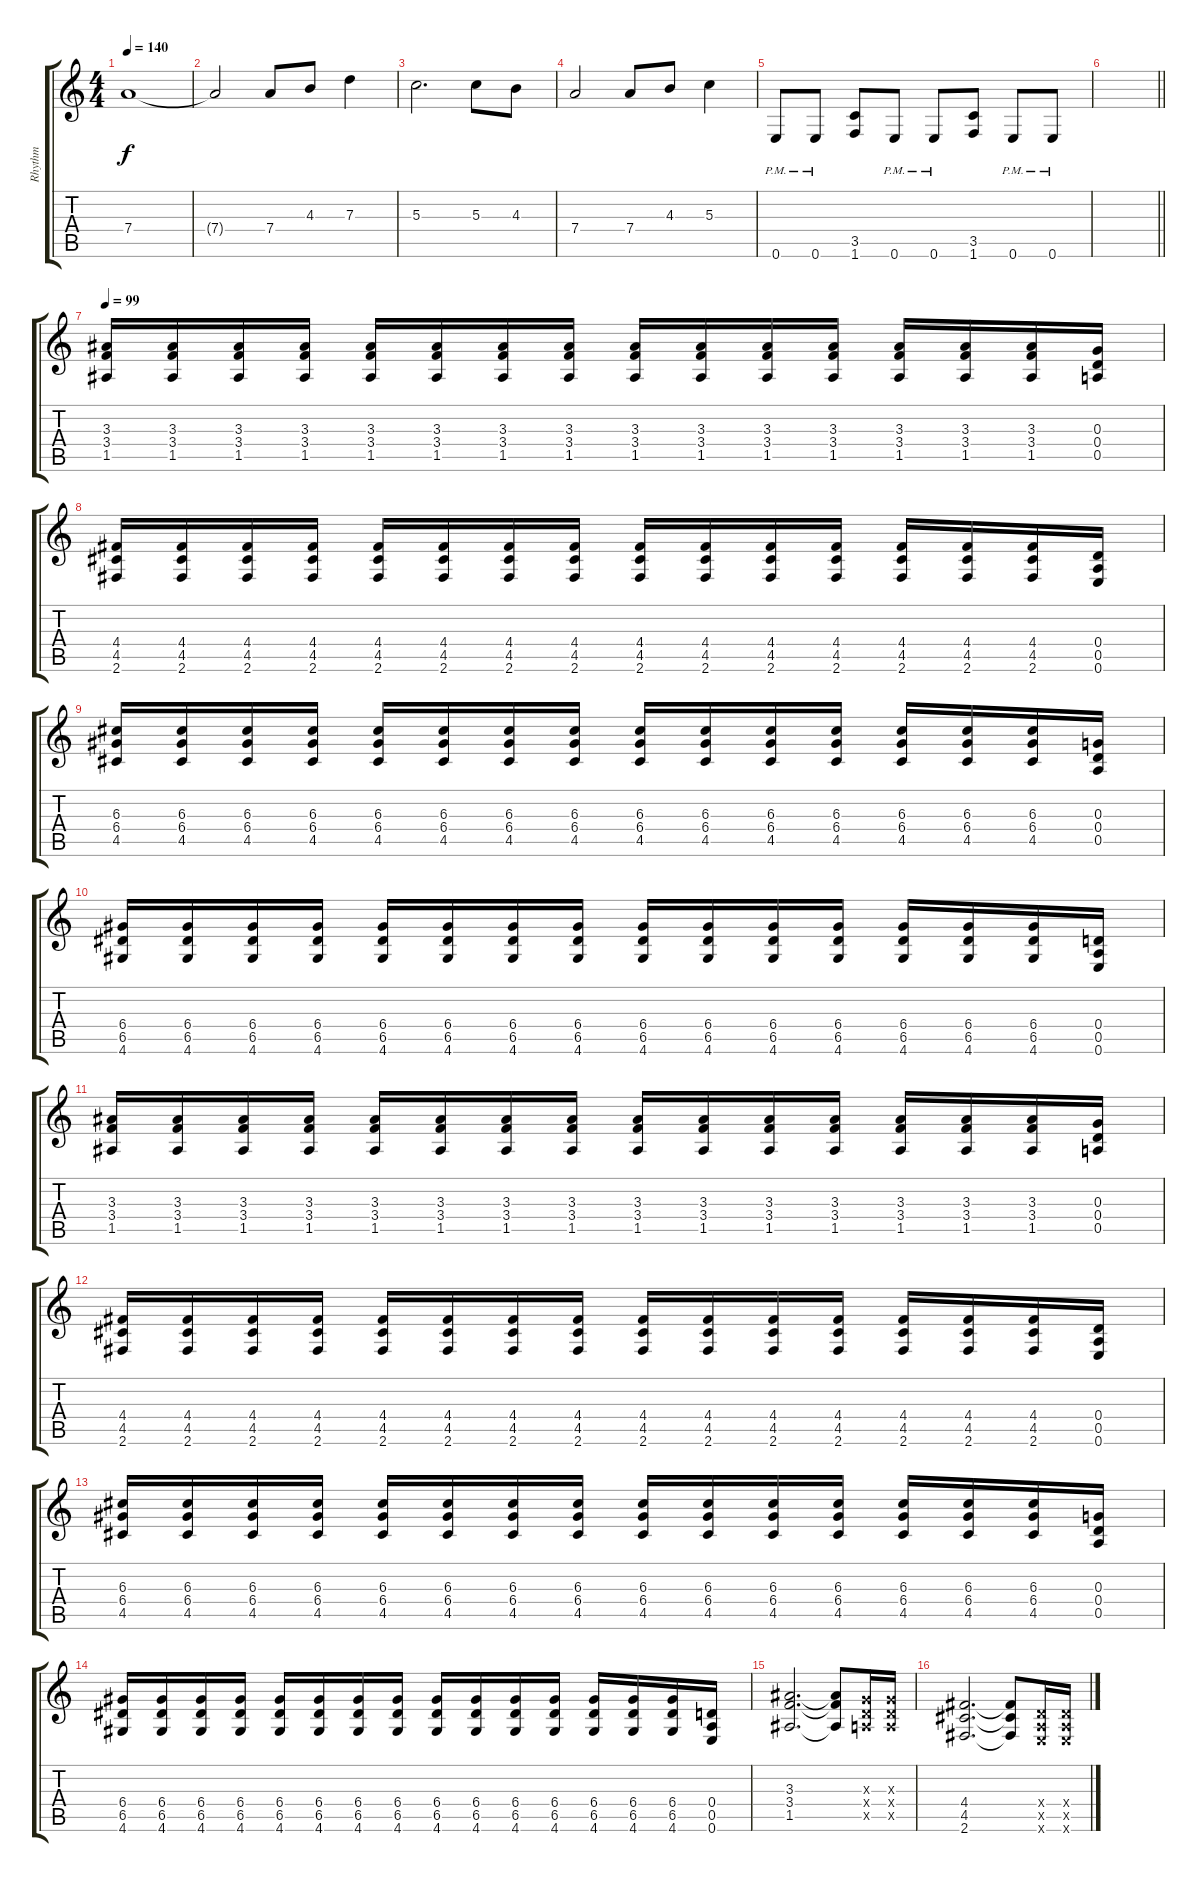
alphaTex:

\track ("Rhythm" "Rhythm") {instrument distortionguitar}
\staff {score tabs}
\tuning (E4 B3 G3 D3 A2 E2) {hide}
\ts (4 4)
\tempo 140
\clef g2
\ks c
7.4.1{dy f} |
7.4{t}.2 7.4.8 4.3.8 7.3.4 |
5.3.2{d} 5.3.8 4.3.8 |
7.4.2 7.4.8 4.3.8 5.3.4 |
0.6{pm}.8 0.6{pm}.8 (3.5 1.6).8 0.6{pm}.8 0.6{pm}.8 (3.5 1.6).8 0.6{pm}.8 0.6{pm}.8 |
\barLineRight lightlight
|
\tempo 99
(3.3 3.4 1.5).16 (3.3 3.4 1.5).16 (3.3 3.4 1.5).16 (3.3 3.4 1.5).16 (3.3 3.4 1.5).16 (3.3 3.4 1.5).16 (3.3 3.4 1.5).16 (3.3 3.4 1.5).16 (3.3 3.4 1.5).16 (3.3 3.4 1.5).16 (3.3 3.4 1.5).16 (3.3 3.4 1.5).16 (3.3 3.4 1.5).16 (3.3 3.4 1.5).16 (3.3 3.4 1.5).16 (0.3 0.4 0.5).16 |
(4.4 4.5 2.6).16 (4.4 4.5 2.6).16 (4.4 4.5 2.6).16 (4.4 4.5 2.6).16 (4.4 4.5 2.6).16 (4.4 4.5 2.6).16 (4.4 4.5 2.6).16 (4.4 4.5 2.6).16 (4.4 4.5 2.6).16 (4.4 4.5 2.6).16 (4.4 4.5 2.6).16 (4.4 4.5 2.6).16 (4.4 4.5 2.6).16 (4.4 4.5 2.6).16 (4.4 4.5 2.6).16 (0.4 0.5 0.6).16 |
(6.3 6.4 4.5).16 (6.3 6.4 4.5).16 (6.3 6.4 4.5).16 (6.3 6.4 4.5).16 (6.3 6.4 4.5).16 (6.3 6.4 4.5).16 (6.3 6.4 4.5).16 (6.3 6.4 4.5).16 (6.3 6.4 4.5).16 (6.3 6.4 4.5).16 (6.3 6.4 4.5).16 (6.3 6.4 4.5).16 (6.3 6.4 4.5).16 (6.3 6.4 4.5).16 (6.3 6.4 4.5).16 (0.3 0.4 0.5).16 |
(6.4 6.5 4.6).16 (6.4 6.5 4.6).16 (6.4 6.5 4.6).16 (6.4 6.5 4.6).16 (6.4 6.5 4.6).16 (6.4 6.5 4.6).16 (6.4 6.5 4.6).16 (6.4 6.5 4.6).16 (6.4 6.5 4.6).16 (6.4 6.5 4.6).16 (6.4 6.5 4.6).16 (6.4 6.5 4.6).16 (6.4 6.5 4.6).16 (6.4 6.5 4.6).16 (6.4 6.5 4.6).16 (0.4 0.5 0.6).16 |
(3.3 3.4 1.5).16 (3.3 3.4 1.5).16 (3.3 3.4 1.5).16 (3.3 3.4 1.5).16 (3.3 3.4 1.5).16 (3.3 3.4 1.5).16 (3.3 3.4 1.5).16 (3.3 3.4 1.5).16 (3.3 3.4 1.5).16 (3.3 3.4 1.5).16 (3.3 3.4 1.5).16 (3.3 3.4 1.5).16 (3.3 3.4 1.5).16 (3.3 3.4 1.5).16 (3.3 3.4 1.5).16 (0.3 0.4 0.5).16 |
(4.4 4.5 2.6).16 (4.4 4.5 2.6).16 (4.4 4.5 2.6).16 (4.4 4.5 2.6).16 (4.4 4.5 2.6).16 (4.4 4.5 2.6).16 (4.4 4.5 2.6).16 (4.4 4.5 2.6).16 (4.4 4.5 2.6).16 (4.4 4.5 2.6).16 (4.4 4.5 2.6).16 (4.4 4.5 2.6).16 (4.4 4.5 2.6).16 (4.4 4.5 2.6).16 (4.4 4.5 2.6).16 (0.4 0.5 0.6).16 |
(6.3 6.4 4.5).16 (6.3 6.4 4.5).16 (6.3 6.4 4.5).16 (6.3 6.4 4.5).16 (6.3 6.4 4.5).16 (6.3 6.4 4.5).16 (6.3 6.4 4.5).16 (6.3 6.4 4.5).16 (6.3 6.4 4.5).16 (6.3 6.4 4.5).16 (6.3 6.4 4.5).16 (6.3 6.4 4.5).16 (6.3 6.4 4.5).16 (6.3 6.4 4.5).16 (6.3 6.4 4.5).16 (0.3 0.4 0.5).16 |
(6.4 6.5 4.6).16 (6.4 6.5 4.6).16 (6.4 6.5 4.6).16 (6.4 6.5 4.6).16 (6.4 6.5 4.6).16 (6.4 6.5 4.6).16 (6.4 6.5 4.6).16 (6.4 6.5 4.6).16 (6.4 6.5 4.6).16 (6.4 6.5 4.6).16 (6.4 6.5 4.6).16 (6.4 6.5 4.6).16 (6.4 6.5 4.6).16 (6.4 6.5 4.6).16 (6.4 6.5 4.6).16 (0.4 0.5 0.6).16 |
(3.3 3.4 1.5).2{d volume 9 instrument distortionguitar} (3.3{t} 3.4{t} 1.5{t}).8 (0.3{x} 0.4{x} 0.5{x}).16 (0.3{x} 0.4{x} 0.5{x}).16 |
(4.4 4.5 2.6).2{d} (4.4{t} 4.5{t} 2.6{t}).8 (0.4{x} 0.5{x} 0.6{x}).16 (0.4{x} 0.5{x} 0.6{x}).16
